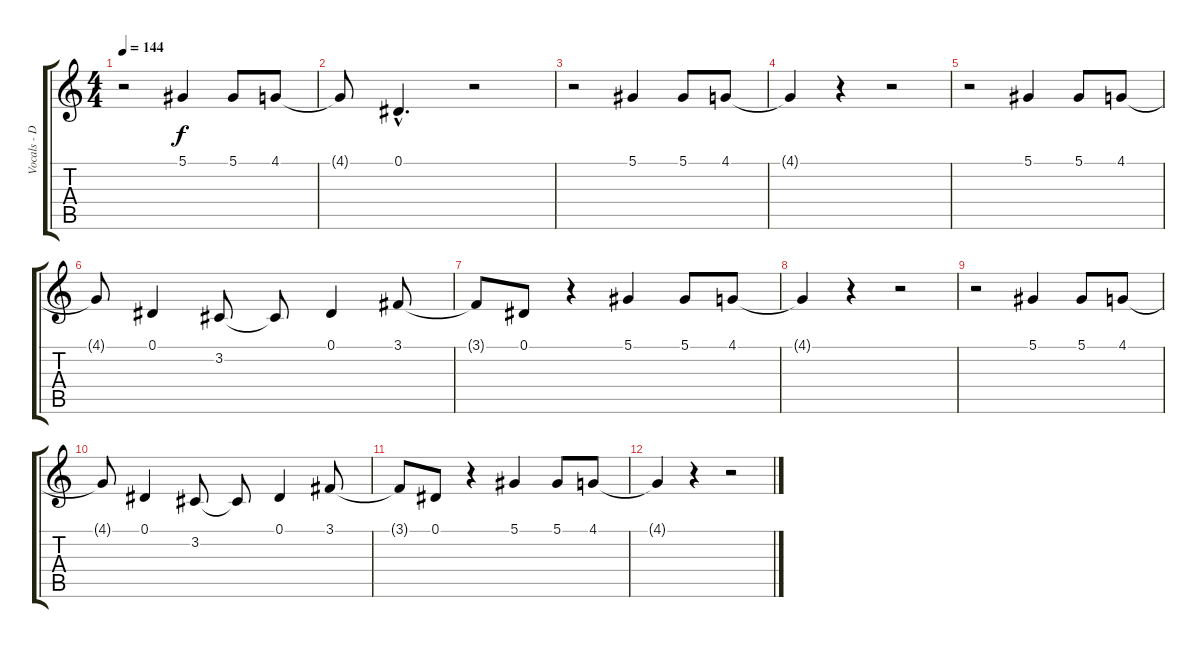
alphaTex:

\track ("Vocals - D. Lee Roth" "Vocals - D") {instrument tenorsax}
\staff {score tabs}
\tuning (Eb4 Bb3 Gb3 Db3 Ab2 Eb2) {hide}
\ts (4 4)
\tempo 144
\clef g2
\ks c
r.2{dy f} 5.1.4 5.1.8 4.1.8 |
4.1{t}.8 0.1{hac}.4{d} r.2 |
r.2 5.1.4 5.1.8 4.1.8 |
4.1{t}.4 r.4 r.2 |
r.2 5.1.4 5.1.8 4.1.8 |
4.1{t}.8 0.1.4 3.2.8 3.2{t}.8 0.1.4 3.1.8 |
3.1{t}.8 0.1.8 r.4 5.1.4 5.1.8 4.1.8 |
4.1{t}.4 r.4 r.2 |
r.2 5.1.4 5.1.8 4.1.8 |
4.1{t}.8 0.1.4 3.2.8 3.2{t}.8 0.1.4 3.1.8 |
3.1{t}.8 0.1.8 r.4 5.1.4 5.1.8 4.1.8 |
4.1{t}.4 r.4 r.2
